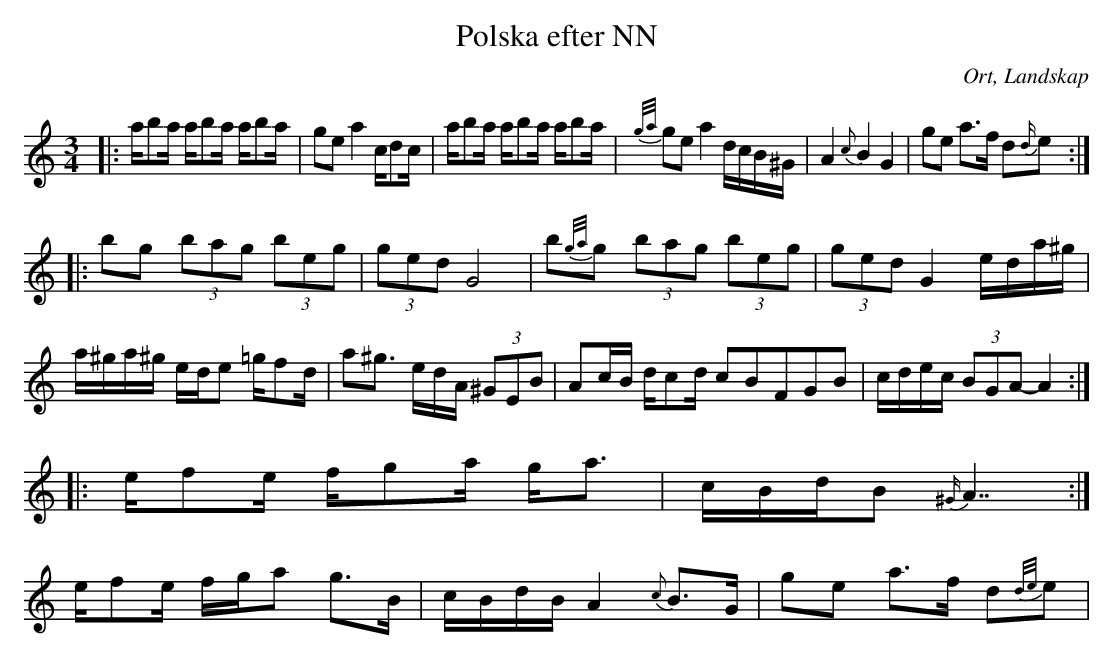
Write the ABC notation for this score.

X:1
T:Polska efter NN
O:Ort, Landskap
M:3/4
L:1/8
K:C
|: a/ba/ a/ba/ a/ba/|ge a2 c/dc/| a/ba/ a/ba/ a/ba/ | {g/a/}ge a2 d/c/B/^G/| A2 {c}B2 G2 | ge a>f d{d/}e:|
|:bg (3bag (3beg| (3ged G4 |b{g/a/}g (3bag (3beg| (3ged G2 e/d/a/^g/| a/^g/a/^g/ e/d/e =g/fd/ |a^g3/2 /e/d/A/ (3^GEB| Ac/B/ d/cd/ c2/5B2/5F2/5G2/5B2/5|  c/d/e/c/ (3BGA-A2 :|
|:e/fe/ f/ga/ g/a3/2 |c/B/d/B {^G/}A7/2:|
e/fe/ f/g/a g>B |c/B/d/B/ A2 {c}B>G|ge a>f d{d/e/}e|
